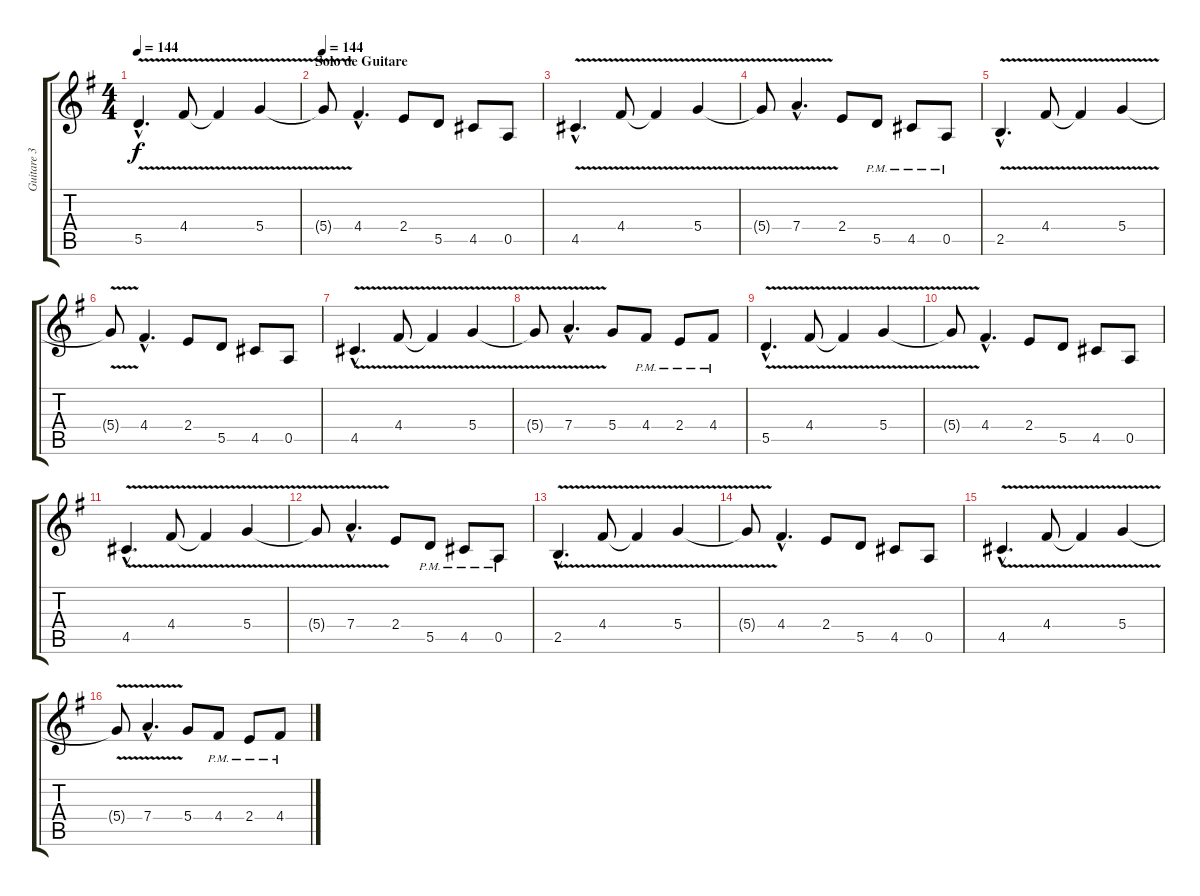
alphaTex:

\track ("Guitare 3 " "Guitare 3 ") {instrument distortionguitar}
\staff {score tabs}
\tuning (E4 B3 G3 D3 A2 E2) {hide}
\ts (4 4)
\tempo 144
\clef g2
\ks g
5.5{v hac}.4{d dy f} 4.4{v}.8 4.4{t}.4 5.4{v}.4 |
\section ("" "Solo de Guitare")
\tempo 144
5.4{t}.8 4.4{hac}.4{d} 2.4.8 5.5.8 4.5.8 0.5.8 |
4.5{v hac}.4{d} 4.4{v}.8 4.4{t}.4 5.4{v}.4 |
5.4{t}.8 7.4{v hac}.4{d} 2.4.8 5.5{pm}.8 4.5{pm}.8 0.5{pm}.8 |
2.5{v hac}.4{d} 4.4{v}.8 4.4{t}.4 5.4{v}.4 |
5.4{t}.8 4.4{hac}.4{d} 2.4.8 5.5.8 4.5.8 0.5.8 |
4.5{v hac}.4{d} 4.4{v}.8 4.4{t}.4 5.4{v}.4 |
5.4{t}.8 7.4{v hac}.4{d} 5.4.8 4.4{pm}.8 2.4{pm}.8 4.4{pm}.8 |
5.5{v hac}.4{d} 4.4{v}.8 4.4{t}.4 5.4{v}.4 |
5.4{t}.8 4.4{hac}.4{d} 2.4.8 5.5.8 4.5.8 0.5.8 |
4.5{v hac}.4{d} 4.4{v}.8 4.4{t}.4 5.4{v}.4 |
5.4{t}.8 7.4{v hac}.4{d} 2.4.8 5.5{pm}.8 4.5{pm}.8 0.5{pm}.8 |
2.5{v hac}.4{d} 4.4{v}.8 4.4{t}.4 5.4{v}.4 |
5.4{t}.8 4.4{hac}.4{d} 2.4.8 5.5.8 4.5.8 0.5.8 |
4.5{v hac}.4{d} 4.4{v}.8 4.4{t}.4 5.4{v}.4 |
5.4{t}.8 7.4{v hac}.4{d} 5.4.8 4.4{pm}.8 2.4{pm}.8 4.4{pm}.8
